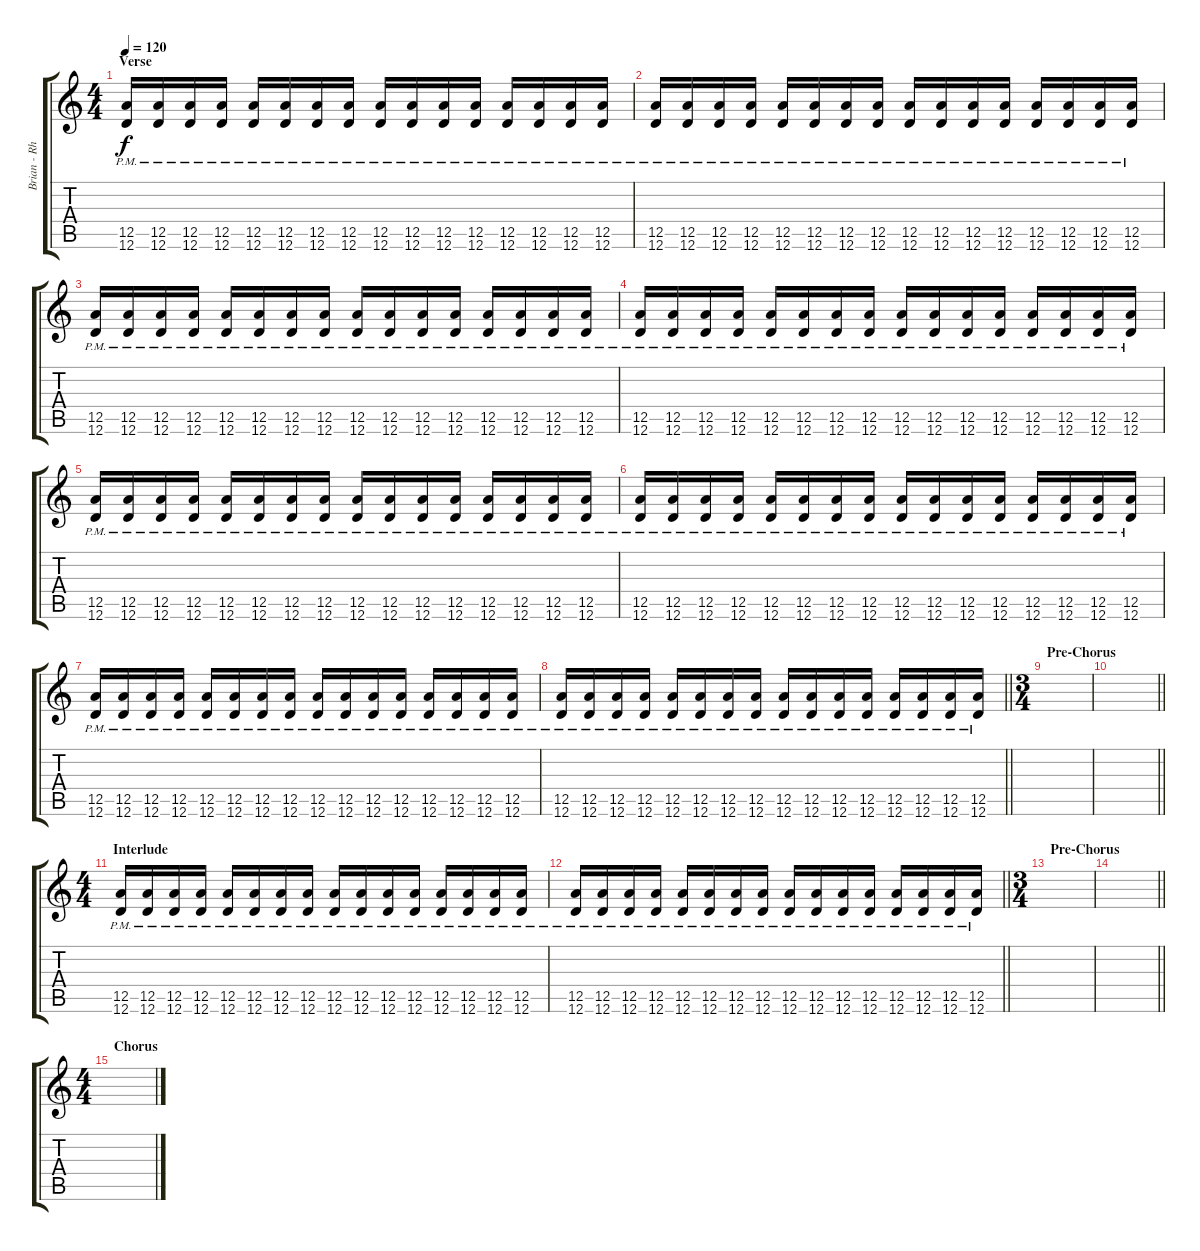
\track ("Brian - Rhythm Guitar II" "Brian - Rh") {instrument electricguitarjazz}
\staff {score tabs}
\tuning (E4 B3 G3 D3 A2 D2) {hide}
\ts (4 4)
\section ("" "Verse")
\tempo 120
\clef g2
\ks c
(12.5{pm} 12.6{pm}).16{dy f} (12.5{pm} 12.6{pm}).16 (12.5{pm} 12.6{pm}).16 (12.5{pm} 12.6{pm}).16 (12.5{pm} 12.6{pm}).16 (12.5{pm} 12.6{pm}).16 (12.5{pm} 12.6{pm}).16 (12.5{pm} 12.6{pm}).16 (12.5{pm} 12.6{pm}).16 (12.5{pm} 12.6{pm}).16 (12.5{pm} 12.6{pm}).16 (12.5{pm} 12.6{pm}).16 (12.5{pm} 12.6{pm}).16 (12.5{pm} 12.6{pm}).16 (12.5{pm} 12.6{pm}).16 (12.5{pm} 12.6{pm}).16 |
(12.5{pm} 12.6{pm}).16 (12.5{pm} 12.6{pm}).16 (12.5{pm} 12.6{pm}).16 (12.5{pm} 12.6{pm}).16 (12.5{pm} 12.6{pm}).16 (12.5{pm} 12.6{pm}).16 (12.5{pm} 12.6{pm}).16 (12.5{pm} 12.6{pm}).16 (12.5{pm} 12.6{pm}).16 (12.5{pm} 12.6{pm}).16 (12.5{pm} 12.6{pm}).16 (12.5{pm} 12.6{pm}).16 (12.5{pm} 12.6{pm}).16 (12.5{pm} 12.6{pm}).16 (12.5{pm} 12.6{pm}).16 (12.5{pm} 12.6{pm}).16 |
(12.5{pm} 12.6{pm}).16 (12.5{pm} 12.6{pm}).16 (12.5{pm} 12.6{pm}).16 (12.5{pm} 12.6{pm}).16 (12.5{pm} 12.6{pm}).16 (12.5{pm} 12.6{pm}).16 (12.5{pm} 12.6{pm}).16 (12.5{pm} 12.6{pm}).16 (12.5{pm} 12.6{pm}).16 (12.5{pm} 12.6{pm}).16 (12.5{pm} 12.6{pm}).16 (12.5{pm} 12.6{pm}).16 (12.5{pm} 12.6{pm}).16 (12.5{pm} 12.6{pm}).16 (12.5{pm} 12.6{pm}).16 (12.5{pm} 12.6{pm}).16 |
(12.5{pm} 12.6{pm}).16 (12.5{pm} 12.6{pm}).16 (12.5{pm} 12.6{pm}).16 (12.5{pm} 12.6{pm}).16 (12.5{pm} 12.6{pm}).16 (12.5{pm} 12.6{pm}).16 (12.5{pm} 12.6{pm}).16 (12.5{pm} 12.6{pm}).16 (12.5{pm} 12.6{pm}).16 (12.5{pm} 12.6{pm}).16 (12.5{pm} 12.6{pm}).16 (12.5{pm} 12.6{pm}).16 (12.5{pm} 12.6{pm}).16 (12.5{pm} 12.6{pm}).16 (12.5{pm} 12.6{pm}).16 (12.5{pm} 12.6{pm}).16 |
(12.5{pm} 12.6{pm}).16 (12.5{pm} 12.6{pm}).16 (12.5{pm} 12.6{pm}).16 (12.5{pm} 12.6{pm}).16 (12.5{pm} 12.6{pm}).16 (12.5{pm} 12.6{pm}).16 (12.5{pm} 12.6{pm}).16 (12.5{pm} 12.6{pm}).16 (12.5{pm} 12.6{pm}).16 (12.5{pm} 12.6{pm}).16 (12.5{pm} 12.6{pm}).16 (12.5{pm} 12.6{pm}).16 (12.5{pm} 12.6{pm}).16 (12.5{pm} 12.6{pm}).16 (12.5{pm} 12.6{pm}).16 (12.5{pm} 12.6{pm}).16 |
(12.5{pm} 12.6{pm}).16 (12.5{pm} 12.6{pm}).16 (12.5{pm} 12.6{pm}).16 (12.5{pm} 12.6{pm}).16 (12.5{pm} 12.6{pm}).16 (12.5{pm} 12.6{pm}).16 (12.5{pm} 12.6{pm}).16 (12.5{pm} 12.6{pm}).16 (12.5{pm} 12.6{pm}).16 (12.5{pm} 12.6{pm}).16 (12.5{pm} 12.6{pm}).16 (12.5{pm} 12.6{pm}).16 (12.5{pm} 12.6{pm}).16 (12.5{pm} 12.6{pm}).16 (12.5{pm} 12.6{pm}).16 (12.5{pm} 12.6{pm}).16 |
(12.5{pm} 12.6{pm}).16 (12.5{pm} 12.6{pm}).16 (12.5{pm} 12.6{pm}).16 (12.5{pm} 12.6{pm}).16 (12.5{pm} 12.6{pm}).16 (12.5{pm} 12.6{pm}).16 (12.5{pm} 12.6{pm}).16 (12.5{pm} 12.6{pm}).16 (12.5{pm} 12.6{pm}).16 (12.5{pm} 12.6{pm}).16 (12.5{pm} 12.6{pm}).16 (12.5{pm} 12.6{pm}).16 (12.5{pm} 12.6{pm}).16 (12.5{pm} 12.6{pm}).16 (12.5{pm} 12.6{pm}).16 (12.5{pm} 12.6{pm}).16 |
\barLineRight lightlight
(12.5{pm} 12.6{pm}).16 (12.5{pm} 12.6{pm}).16 (12.5{pm} 12.6{pm}).16 (12.5{pm} 12.6{pm}).16 (12.5{pm} 12.6{pm}).16 (12.5{pm} 12.6{pm}).16 (12.5{pm} 12.6{pm}).16 (12.5{pm} 12.6{pm}).16 (12.5{pm} 12.6{pm}).16 (12.5{pm} 12.6{pm}).16 (12.5{pm} 12.6{pm}).16 (12.5{pm} 12.6{pm}).16 (12.5{pm} 12.6{pm}).16 (12.5{pm} 12.6{pm}).16 (12.5{pm} 12.6{pm}).16 (12.5{pm} 12.6{pm}).16 |
\ts (3 4)
\section ("" "Pre-Chorus")
|
\barLineRight lightlight
|
\ts (4 4)
\section ("" "Interlude")
(12.5{pm} 12.6{pm}).16 (12.5{pm} 12.6{pm}).16 (12.5{pm} 12.6{pm}).16 (12.5{pm} 12.6{pm}).16 (12.5{pm} 12.6{pm}).16 (12.5{pm} 12.6{pm}).16 (12.5{pm} 12.6{pm}).16 (12.5{pm} 12.6{pm}).16 (12.5{pm} 12.6{pm}).16 (12.5{pm} 12.6{pm}).16 (12.5{pm} 12.6{pm}).16 (12.5{pm} 12.6{pm}).16 (12.5{pm} 12.6{pm}).16 (12.5{pm} 12.6{pm}).16 (12.5{pm} 12.6{pm}).16 (12.5{pm} 12.6{pm}).16 |
\barLineRight lightlight
(12.5{pm} 12.6{pm}).16 (12.5{pm} 12.6{pm}).16 (12.5{pm} 12.6{pm}).16 (12.5{pm} 12.6{pm}).16 (12.5{pm} 12.6{pm}).16 (12.5{pm} 12.6{pm}).16 (12.5{pm} 12.6{pm}).16 (12.5{pm} 12.6{pm}).16 (12.5{pm} 12.6{pm}).16 (12.5{pm} 12.6{pm}).16 (12.5{pm} 12.6{pm}).16 (12.5{pm} 12.6{pm}).16 (12.5{pm} 12.6{pm}).16 (12.5{pm} 12.6{pm}).16 (12.5{pm} 12.6{pm}).16 (12.5{pm} 12.6{pm}).16 |
\ts (3 4)
\section ("" "Pre-Chorus")
|
\barLineRight lightlight
|
\ts (4 4)
\section ("" "Chorus")
